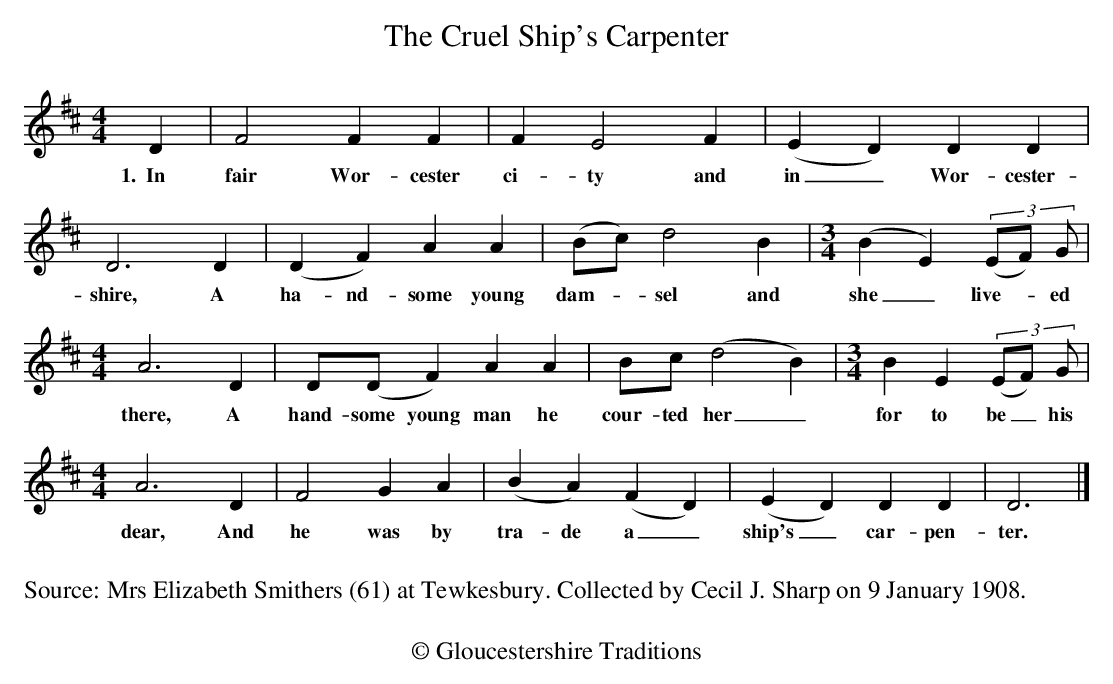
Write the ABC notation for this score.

X:1
T:The Cruel Ship's Carpenter
M:4/4
L:1/8
K:D
D2 | F4F2 F2 | F2E4 F2 | (E2D2) D2D2 |
w: 1.~~In fair Wor-cester ci-ty and in_ Wor-cester-
D6 D2 | (D2F2) A2A2 | (Bc)d4 B2 |[M:3/4] (B2E2) (3(EF) G |
w:shire, A ha-nd-some young dam--sel and she_ live--ed
[M:4/4] A6 D2 | D(DF2) A2A2 | Bc(d4 B2) |[M:3/4] B2E2 (3(EF) G |
w:there, A hand-some young man he cour-ted her_ for to be_ his
[M:4/4] A6 D2 | F4 G2A2 | (B2A2) (F2D2) | (E2D2) D2D2 | D6 |]
w:dear, And he was by tra-de a_ ship's_ car-pen-ter.
w:~~
